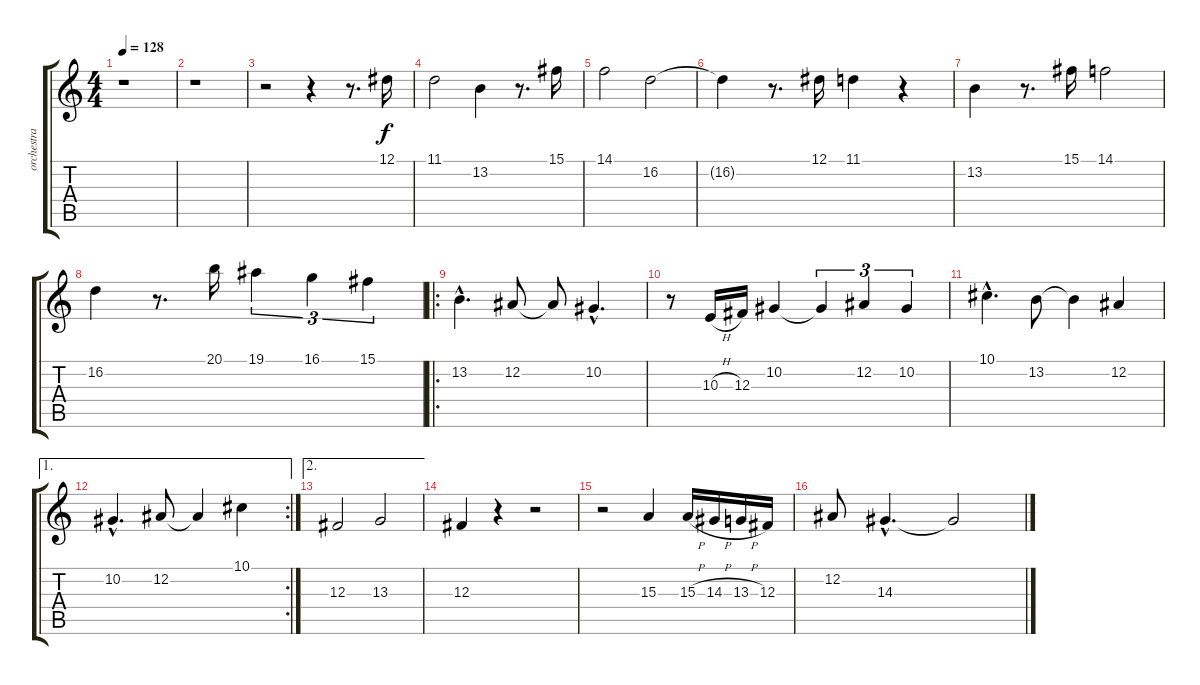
\track ("orchestra" "orchestra") {instrument stringensemble1}
\staff {score tabs}
\tuning (Eb4 Bb3 Gb3 Db3 Ab2 Eb2) {hide}
\ts (4 4)
\tempo 128
\clef g2
\ks c
r.1{dy f} |
r.1 |
r.2 r.4 r.8{d} 12.1.16 |
11.1.2 13.2.4 r.8{d} 15.1.16 |
14.1.2 16.2.2 |
16.2{t}.4 r.8{d} 12.1.16 11.1.4 r.4 |
13.2.4 r.8{d} 15.1.16 14.1.2 |
16.2.4 r.8{d} 20.1.16 19.1.4{tu (3 2)} 16.1.4{tu (3 2)} 15.1.4{tu (3 2)} |
\ro
13.2{hac}.4{d} 12.2.8 12.2{t}.8 10.2{hac}.4{d} |
r.8 10.3{h}.16 12.3.16 10.2.4 10.2{t}.4{tu (3 2)} 12.2.4{tu (3 2)} 10.2.4{tu (3 2)} |
10.1{hac}.4{d} 13.2.8 13.2{t}.4 12.2.4 |
\ae 1
\rc 2
10.2{hac}.4{d} 12.2.8 12.2{t}.4 10.1.4 |
\ae 2
12.3.2 13.3.2 |
12.3.4 r.4 r.2 |
r.2 15.3.4 15.3{h}.16 14.3{h}.16 13.3{h}.16 12.3.16 |
12.2.8 14.3{hac}.4{d} 14.3{t}.2
